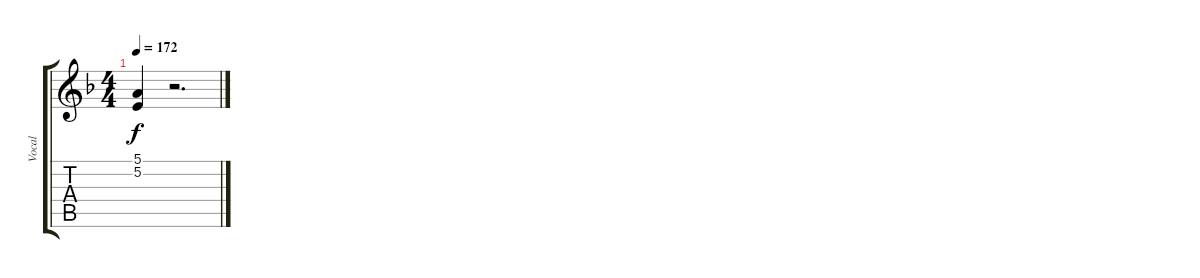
\track ("Vocal" "Vocal") {instrument cello}
\staff {score tabs}
\tuning (E4 B3 G3 D3 A2 E2) {hide}
\ts (4 4)
\tempo 172
\clef g2
\ks f
(5.1{t} 5.2{t}).4{dy f} r.2{d}
